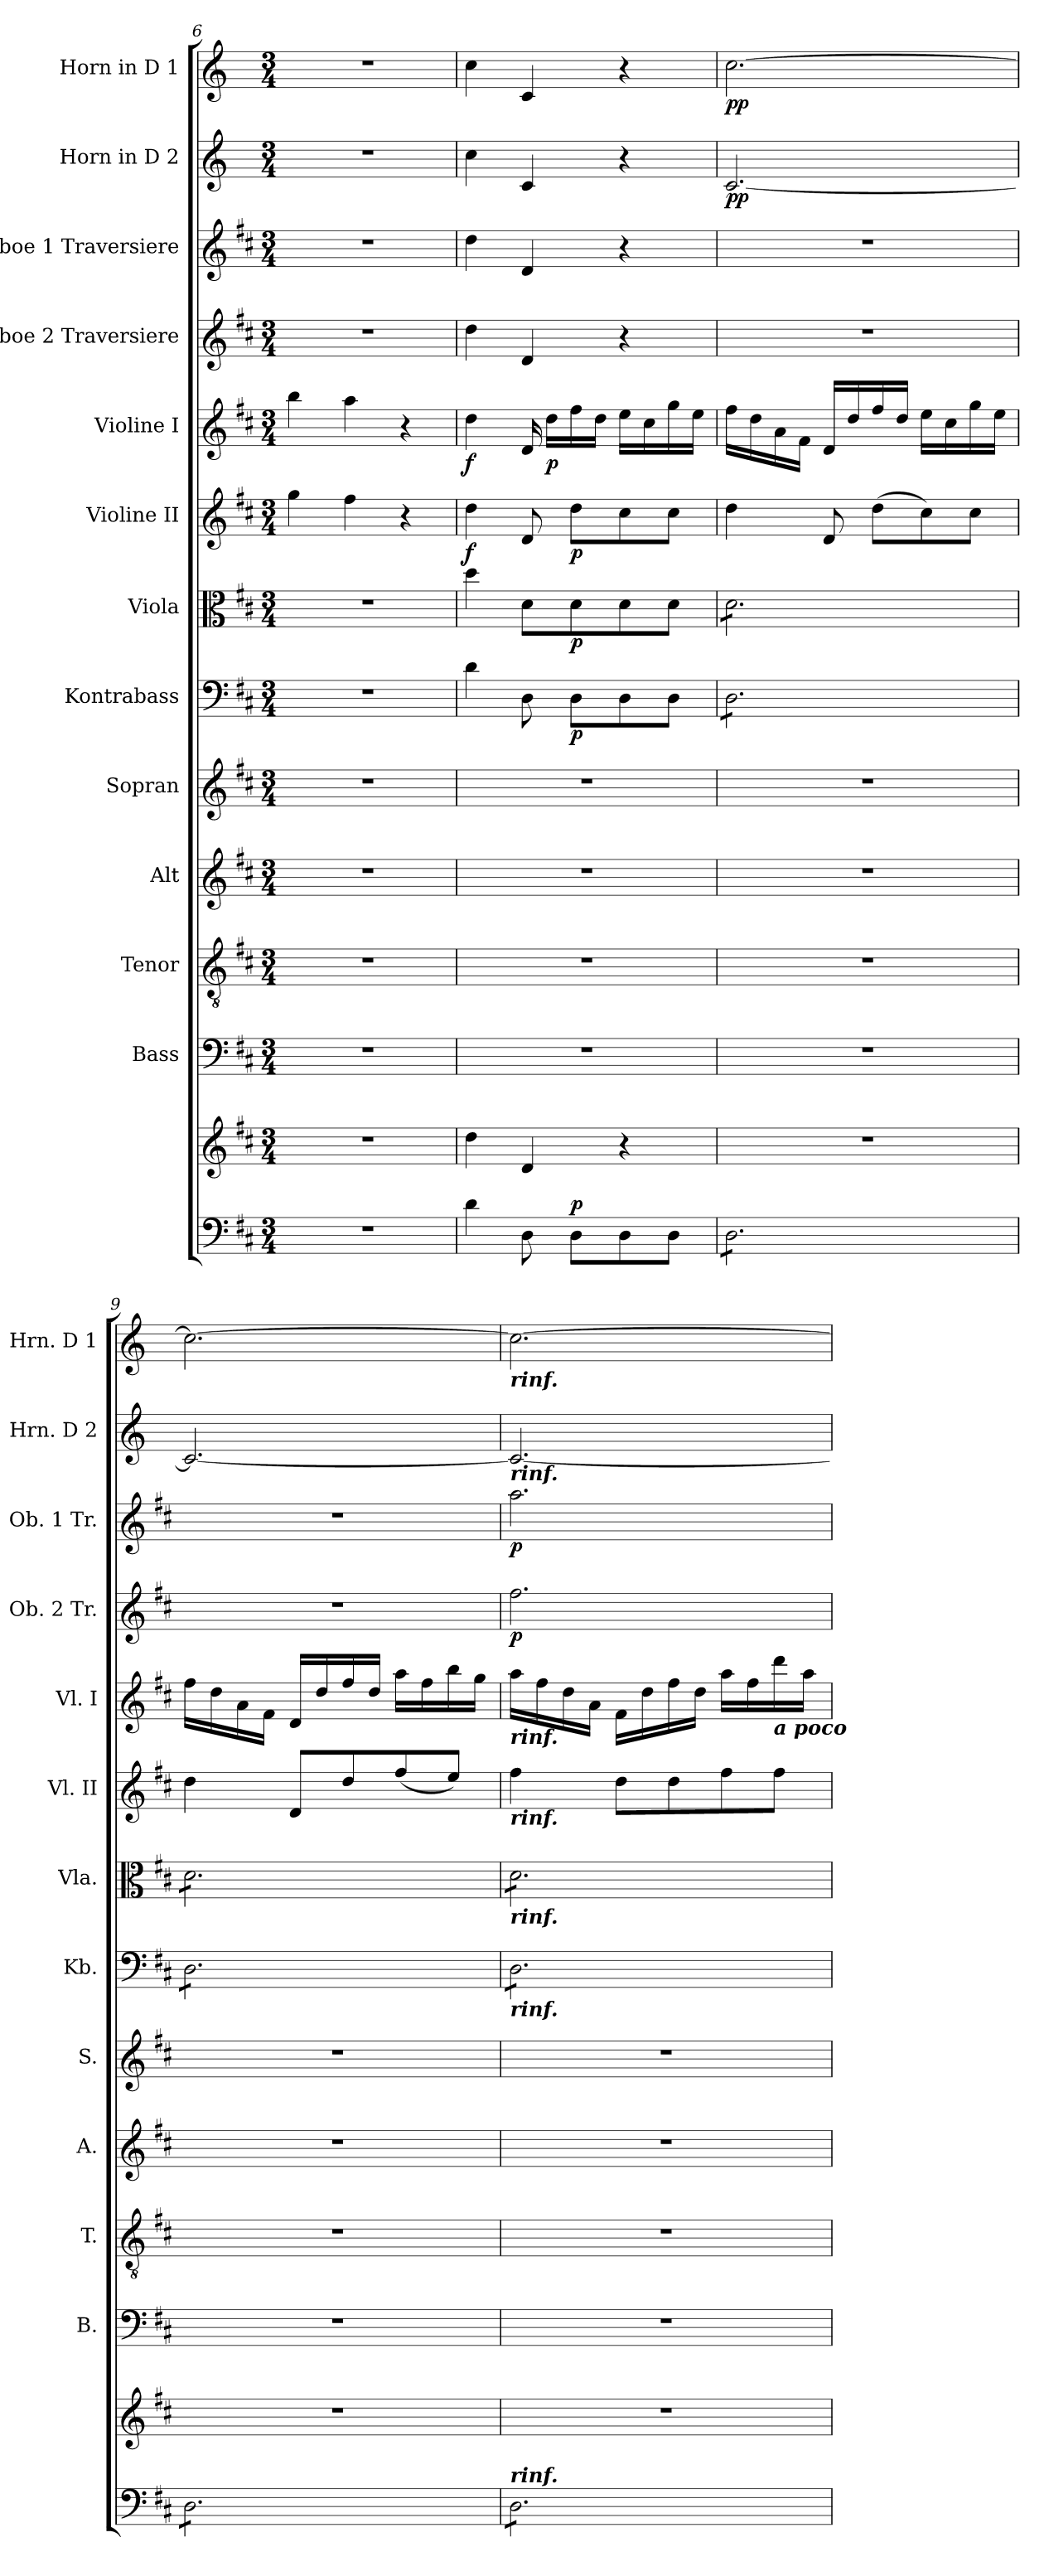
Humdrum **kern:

**kern	**kern	**dynam	**kern	**kern	**kern	**kern	**kern	**dynam	**kern	**dynam	**kern	**dynam	**kern	**dynam	**kern	**dynam	**kern	**dynam	**kern	**dynam	**kern	**dynam
*part13	*part13	*part13	*part12	*part11	*part10	*part9	*part8	*part8	*part7	*part7	*part6	*part6	*part5	*part5	*part4	*part4	*part3	*part3	*part2	*part2	*part1	*part1
*staff14	*staff13	*staff13/14	*staff12	*staff11	*staff10	*staff9	*staff8	*staff8	*staff7	*staff7	*staff6	*staff6	*staff5	*staff5	*staff4	*staff4	*staff3	*staff3	*staff2	*staff2	*staff1	*staff1
*	*	*	*I"Bass	*I"Tenor	*I"Alt	*I"Sopran	*I"Kontrabass	*	*I"Viola	*	*I"Violine II	*	*I"Violine I	*	*I"Oboe 2 Traversiere	*	*I"Oboe 1 Traversiere	*	*I"Horn in D 2	*	*I"Horn in D 1	*
*	*	*	*I'B.	*I'T.	*I'A.	*I'S.	*I'Kb.	*	*I'Vla.	*	*I'Vl. II	*	*I'Vl. I	*	*I'Ob. 2 Tr.	*	*I'Ob. 1 Tr.	*	*I'Hrn. D 2	*	*I'Hrn. D 1	*
*clefF4	*clefG2	*	*clefF4	*clefGv2	*clefG2	*clefG2	*clefF4	*	*clefC3	*	*clefG2	*	*clefG2	*	*clefG2	*	*clefG2	*	*clefG2	*	*clefG2	*
*	*	*	*	*	*	*	*ITrd7c12	*	*	*	*	*	*	*	*	*	*	*	*ITrd4c7	*	*ITrd4c7	*
*k[f#c#]	*k[f#c#]	*	*k[f#c#]	*k[f#c#]	*k[f#c#]	*k[f#c#]	*k[f#c#]	*	*k[f#c#]	*	*k[f#c#]	*	*k[f#c#]	*	*k[f#c#]	*	*k[f#c#]	*	*k[b-]	*	*k[b-]	*
*D:	*D:	*	*D:	*D:	*D:	*D:	*D:	*	*D:	*	*D:	*	*D:	*	*D:	*	*D:	*	*F:	*	*F:	*
*M3/4	*M3/4	*	*M3/4	*M3/4	*M3/4	*M3/4	*M3/4	*	*M3/4	*	*M3/4	*	*M3/4	*	*M3/4	*	*M3/4	*	*M3/4	*	*M3/4	*
=6	=6	=6	=6	=6	=6	=6	=6	=6	=6	=6	=6	=6	=6	=6	=6	=6	=6	=6	=6	=6	=6	=6
2.r	2.r	.	2.r	2.r	2.r	2.r	2.r	.	2.r	.	4gg\	.	4bb\	.	2.r	.	2.r	.	2.r	.	2.r	.
.	.	.	.	.	.	.	.	.	.	.	4ff#\	.	4aa\	.	.	.	.	.	.	.	.	.
.	.	.	.	.	.	.	.	.	.	.	4r	.	4r	.	.	.	.	.	.	.	.	.
!!LO:PB:g=z
=7	=7	=7	=7	=7	=7	=7	=7	=7	=7	=7	=7	=7	=7	=7	=7	=7	=7	=7	=7	=7	=7	=7
!	!	!	!	!	!	!	!	!	!	!	!	!LO:DY:b	!	!LO:DY:b	!	!	!	!	!	!	!	!
4d\	4dd\	.	2.r	2.r	2.r	2.r	4D\	.	4dd\	.	4dd\	f	4dd\	f	4dd\	.	4dd\	.	4f\	.	4f\	.
8D\	4d/	.	.	.	.	.	8DD\	.	8d\L	.	8d/	.	16d/	.	4d/	.	4d/	.	4F/	.	4F/	.
!	!	!	!	!	!	!	!	!	!	!	!	!	!	!LO:DY:b	!	!	!	!	!	!	!	!
.	.	.	.	.	.	.	.	.	.	.	.	.	16dd\LL	p	.	.	.	.	.	.	.	.
!	!	!LO:DY:a=2	!	!	!	!	!	!LO:DY:b	!	!LO:DY:b	!	!LO:DY:b	!	!	!	!	!	!	!	!	!	!
8D\L	.	p	.	.	.	.	8DD\L	p	8d\	p	8dd\L	p	16ff#\	.	.	.	.	.	.	.	.	.
.	.	.	.	.	.	.	.	.	.	.	.	.	16dd\JJ	.	.	.	.	.	.	.	.	.
8D\	4r	.	.	.	.	.	8DD\	.	8d\	.	8cc#\	.	16ee\LL	.	4r	.	4r	.	4r	.	4r	.
.	.	.	.	.	.	.	.	.	.	.	.	.	16cc#\	.	.	.	.	.	.	.	.	.
8D\J	.	.	.	.	.	.	8DD\J	.	8d\J	.	8cc#\J	.	16gg\	.	.	.	.	.	.	.	.	.
.	.	.	.	.	.	.	.	.	.	.	.	.	16ee\JJ	.	.	.	.	.	.	.	.	.
=8	=8	=8	=8	=8	=8	=8	=8	=8	=8	=8	=8	=8	=8	=8	=8	=8	=8	=8	=8	=8	=8	=8
!	!	!	!	!	!	!	!	!	!	!	!	!	!	!	!	!	!	!	!	!LO:DY:b	!	!LO:DY:b
*tremolo	*	*	*	*	*	*	*	*	*	*	*	*	*	*	*	*	*	*	*	*	*	*
*	*	*	*	*	*	*	*tremolo	*	*	*	*	*	*	*	*	*	*	*	*	*	*	*
*	*	*	*	*	*	*	*	*	*tremolo	*	*	*	*	*	*	*	*	*	*	*	*	*
8D\L	2.r	.	2.r	2.r	2.r	2.r	8DD\L	.	8d\L	.	4dd\	.	16ff#\LL	.	2.r	.	2.r	.	[2.F/	pp	[2.f\	pp
.	.	.	.	.	.	.	.	.	.	.	.	.	16dd\	.	.	.	.	.	.	.	.	.
8D\	.	.	.	.	.	.	8DD\	.	8d\	.	.	.	16a\	.	.	.	.	.	.	.	.	.
.	.	.	.	.	.	.	.	.	.	.	.	.	16f#\JJ	.	.	.	.	.	.	.	.	.
8D\	.	.	.	.	.	.	8DD\	.	8d\	.	8d/	.	16d/LL	.	.	.	.	.	.	.	.	.
.	.	.	.	.	.	.	.	.	.	.	.	.	16dd/	.	.	.	.	.	.	.	.	.
8D\	.	.	.	.	.	.	8DD\	.	8d\	.	(>8dd\L	.	16ff#/	.	.	.	.	.	.	.	.	.
.	.	.	.	.	.	.	.	.	.	.	.	.	16dd/JJ	.	.	.	.	.	.	.	.	.
8D\	.	.	.	.	.	.	8DD\	.	8d\	.	8cc#\)	.	16ee\LL	.	.	.	.	.	.	.	.	.
.	.	.	.	.	.	.	.	.	.	.	.	.	16cc#\	.	.	.	.	.	.	.	.	.
8D\J	.	.	.	.	.	.	8DD\J	.	8d\J	.	8cc#\J	.	16gg\	.	.	.	.	.	.	.	.	.
.	.	.	.	.	.	.	.	.	.	.	.	.	16ee\JJ	.	.	.	.	.	.	.	.	.
=9	=9	=9	=9	=9	=9	=9	=9	=9	=9	=9	=9	=9	=9	=9	=9	=9	=9	=9	=9	=9	=9	=9
8D\L	2.r	.	2.r	2.r	2.r	2.r	8DD\L	.	8d\L	.	4dd\	.	16ff#\LL	.	2.r	.	2.r	.	2.F/_	.	2.f\_	.
.	.	.	.	.	.	.	.	.	.	.	.	.	16dd\	.	.	.	.	.	.	.	.	.
8D\	.	.	.	.	.	.	8DD\	.	8d\	.	.	.	16a\	.	.	.	.	.	.	.	.	.
.	.	.	.	.	.	.	.	.	.	.	.	.	16f#\JJ	.	.	.	.	.	.	.	.	.
8D\	.	.	.	.	.	.	8DD\	.	8d\	.	8d/L	.	16d/LL	.	.	.	.	.	.	.	.	.
.	.	.	.	.	.	.	.	.	.	.	.	.	16dd/	.	.	.	.	.	.	.	.	.
8D\	.	.	.	.	.	.	8DD\	.	8d\	.	8dd/	.	16ff#/	.	.	.	.	.	.	.	.	.
.	.	.	.	.	.	.	.	.	.	.	.	.	16dd/JJ	.	.	.	.	.	.	.	.	.
8D\	.	.	.	.	.	.	8DD\	.	8d\	.	(<8ff#/	.	16aa\LL	.	.	.	.	.	.	.	.	.
.	.	.	.	.	.	.	.	.	.	.	.	.	16ff#\	.	.	.	.	.	.	.	.	.
8D\J	.	.	.	.	.	.	8DD\J	.	8d\J	.	8ee/J)	.	16bb\	.	.	.	.	.	.	.	.	.
.	.	.	.	.	.	.	.	.	.	.	.	.	16gg\JJ	.	.	.	.	.	.	.	.	.
=10	=10	=10	=10	=10	=10	=10	=10	=10	=10	=10	=10	=10	=10	=10	=10	=10	=10	=10	=10	=10	=10	=10
!	!	!	!	!	!	!	!	!	!	!	!	!	!	!	!	!	!	!	!	!	!LO:TX:b:Bi:t=rinf.	!
!	!	!	!	!	!	!	!	!	!	!	!	!	!	!	!	!	!	!	!LO:TX:b:Bi:t=rinf.	!	!	!
!	!	!	!	!	!	!	!	!	!	!	!	!	!LO:TX:b:Bi:t=rinf.	!	!	!	!	!	!	!	!	!
!	!	!	!	!	!	!	!	!	!	!	!LO:TX:b:Bi:t=rinf.	!	!	!	!	!	!	!	!	!	!	!
!	!	!	!	!	!	!	!	!	!LO:TX:b:Bi:t=rinf.	!	!	!	!	!	!	!	!	!	!	!	!	!
!	!	!	!	!	!	!	!LO:TX:b:Bi:t=rinf.	!	!	!	!	!	!	!	!	!	!	!	!	!	!	!
!LO:TX:a:Bi:t=rinf.	!	!	!	!	!	!	!	!	!	!	!	!	!	!	!	!	!	!	!	!	!	!
!	!	!	!	!	!	!	!	!	!	!	!	!	!	!	!	!LO:DY:b	!	!LO:DY:b	!	!	!	!
8D\L	2.r	.	2.r	2.r	2.r	2.r	8DD\L	.	8d\L	.	4ff#\	.	16aa\LL	.	2.ff#\	p	2.aa\	p	2.F/_	.	2.f\_	.
.	.	.	.	.	.	.	.	.	.	.	.	.	16ff#\	.	.	.	.	.	.	.	.	.
8D\	.	.	.	.	.	.	8DD\	.	8d\	.	.	.	16dd\	.	.	.	.	.	.	.	.	.
.	.	.	.	.	.	.	.	.	.	.	.	.	16a\JJ	.	.	.	.	.	.	.	.	.
8D\	.	.	.	.	.	.	8DD\	.	8d\	.	8dd\L	.	16f#\LL	.	.	.	.	.	.	.	.	.
.	.	.	.	.	.	.	.	.	.	.	.	.	16dd\	.	.	.	.	.	.	.	.	.
8D\	.	.	.	.	.	.	8DD\	.	8d\	.	8dd\	.	16ff#\	.	.	.	.	.	.	.	.	.
.	.	.	.	.	.	.	.	.	.	.	.	.	16dd\JJ	.	.	.	.	.	.	.	.	.
8D\	.	.	.	.	.	.	8DD\	.	8d\	.	8ff#\	.	16aa\LL	.	.	.	.	.	.	.	.	.
.	.	.	.	.	.	.	.	.	.	.	.	.	16ff#\	.	.	.	.	.	.	.	.	.
!	!	!	!	!	!	!	!	!	!	!	!	!	!LO:TX:b:Bi:t=a poco	!	!	!	!	!	!	!	!	!
8D\J	.	.	.	.	.	.	8DD\J	.	8d\J	.	8ff#\J	.	16ddd\	.	.	.	.	.	.	.	.	.
*	*	*	*	*	*	*	*	*	*Xtremolo	*	*	*	*	*	*	*	*	*	*	*	*	*
*	*	*	*	*	*	*	*Xtremolo	*	*	*	*	*	*	*	*	*	*	*	*	*	*	*
*Xtremolo	*	*	*	*	*	*	*	*	*	*	*	*	*	*	*	*	*	*	*	*	*	*
.	.	.	.	.	.	.	.	.	.	.	.	.	16aa\JJ	.	.	.	.	.	.	.	.	.
=	=	=	=	=	=	=	=	=	=	=	=	=	=	=	=	=	=	=	=	=	=	=
*-	*-	*-	*-	*-	*-	*-	*-	*-	*-	*-	*-	*-	*-	*-	*-	*-	*-	*-	*-	*-	*-	*-
